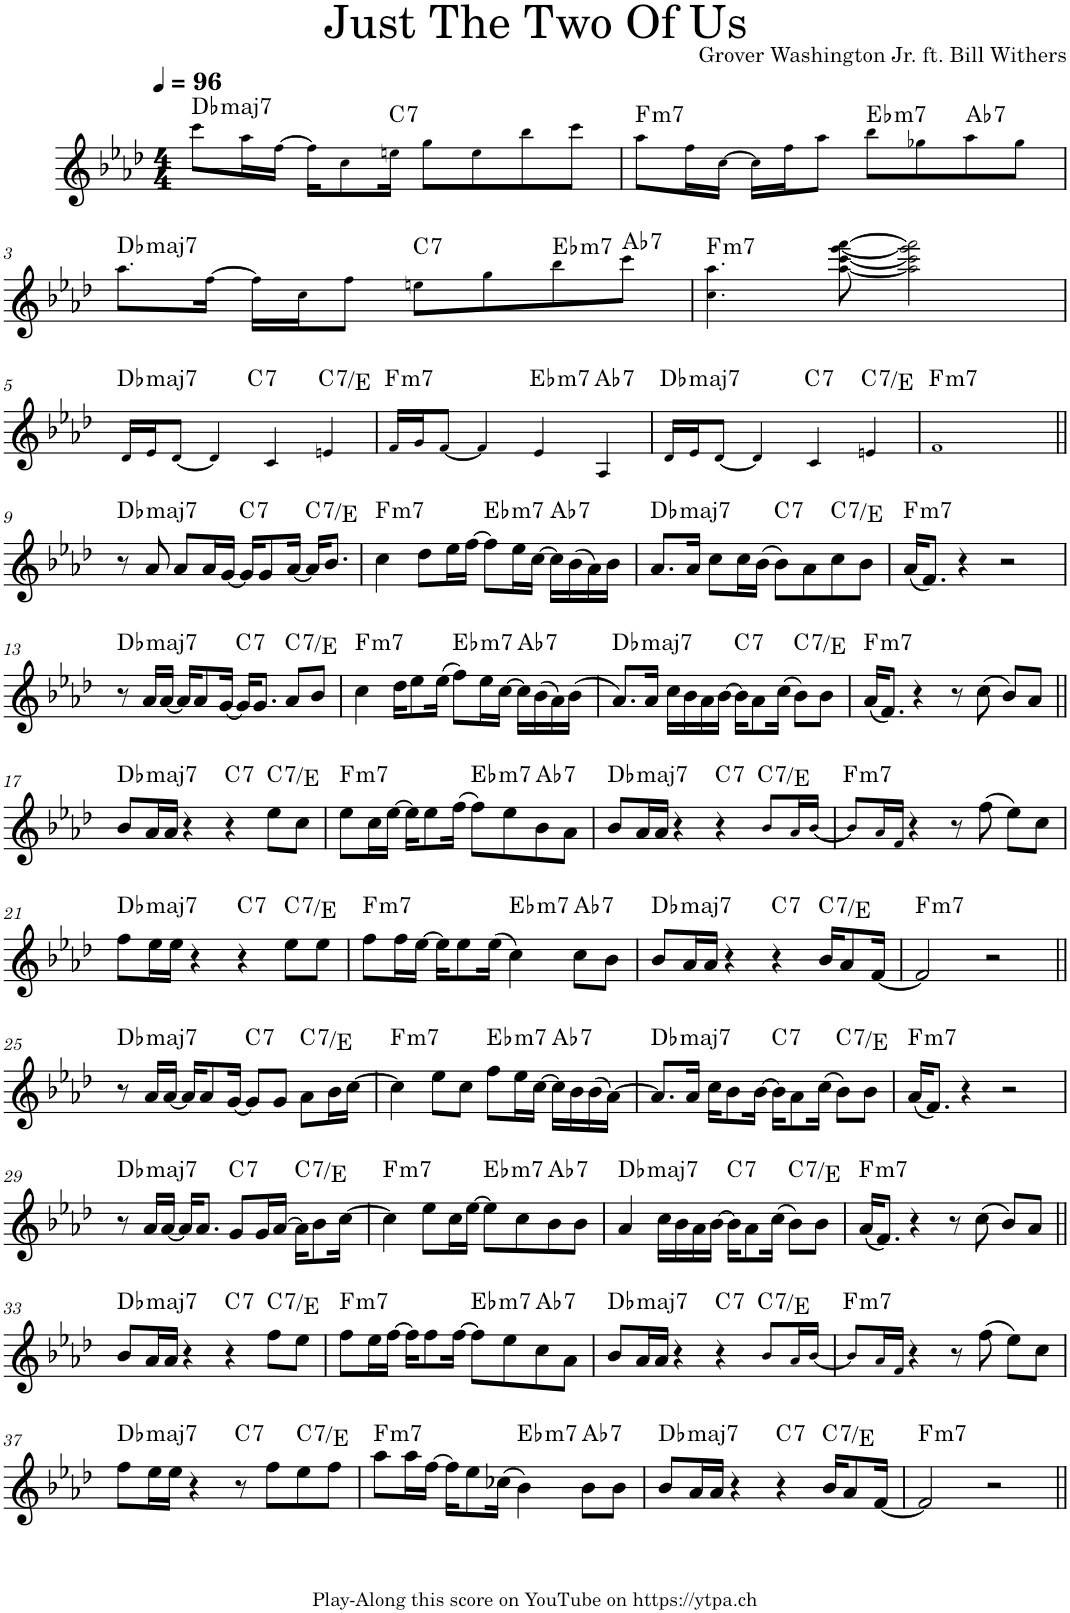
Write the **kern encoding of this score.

**kern	**harte
*part1	*part1
*staff1	*
*I"Trumpet	*
*I'Tp.	*
*clefG2	*
*k[b-e-a-d-]	*
*M4/4	*
*MM96	*
=1	=1
!	!LO:H:kt=maj7
8ccc!\L	Db:maj7
16aa-!\L	.
[16ff!\JJ	.
16ff!\KL]	.
8cc!\	.
!	!LO:H:kt=7
16een!\Jk	C:7
8gg!\L	.
8ee!\	.
8bb-!\	.
8ccc!\J	.
=2	=2
!	!LO:H:kt=m7
8aa-!\L	F:min7
16ff!\L	.
[16cc!\JJ	.
16cc!\LL]	.
16ff!\J	.
8aa-!\J	.
!	!LO:H:kt=m7
8bb-!\L	Eb:min7
8gg-X!\	.
!	!LO:H:kt=7
8aa-!\	Ab:7
8gg-!\J	.
!!LO:LB:g=z
=3	=3
!	!LO:H:kt=maj7
8.aa-!\L	Db:maj7
[16ff!\Jk	.
16ff!\LL]	.
16cc!\J	.
8ff!\J	.
!	!LO:H:kt=7
8een!\L	C:7
8gg!\	.
!	!LO:H:kt=m7
8bb-!\	Eb:min7
!	!LO:H:kt=7
8ccc!\J	Ab:7
=4	=4
!	!LO:H:kt=m7
4.cc!\ 4.aa-!\	F:min7
[8aa-!\ [8ccc!\ [8eee-!\ [8fff!\	.
2aa-!\] 2ccc!\] 2eee-!\] 2fff!\]	.
!!LO:LB:g=z
=5	=5
!	!LO:H:kt=maj7
*^	*
16d-!/LL	4..ryy	Db:maj7
16e-!/J	.	.
[8d-!/J	.	.
4d-!/]	.	.
!	!	!LO:H:kt=7
.	2ryy	C:7
4c!/	.	.
!	!	!LO:H:kt=7
4en!/	.	C:7/3
.	16ryy	.
=6	=6	=6
!	!	!LO:H:kt=m7
*v	*v	*
16f!/LL	F:min7
16g!/J	.
[8f!/J	.
4f!/]	.
!	!LO:H:kt=m7
4e-!/	Eb:min7
!	!LO:H:kt=7
4A-!/	Ab:7
=7	=7
!	!LO:H:kt=maj7
16d-!/LL	Db:maj7
16e-!/J	.
[8d-!/J	.
4d-!/]	.
!	!LO:H:kt=7
4c!/	C:7
!	!LO:H:kt=7
4en!/	C:7/3
=8	=8
!	!LO:H:kt=m7
1f!	F:min7
!!LO:LB:g=z
=9||	=9||
!	!LO:H:kt=maj7
8r	Db:maj7
8a-/	.
8a-/L	.
16a-/L	.
[16g/JJ	.
!	!LO:H:kt=7
16g/KL]	C:7
8g/	.
[16a-/Jk	.
!	!LO:H:kt=7
16a-/KL]	C:7/3
8.b-/J	.
=10	=10
!	!LO:H:kt=m7
4cc\	F:min7
8dd-\L	.
16ee-\L	.
[16ff\JJ	.
!	!LO:H:kt=m7
8ff\L]	Eb:min7
16ee-\L	.
[16cc\JJ	.
!	!LO:H:kt=7
16cc\LL]	Ab:7
(16b-\	.
16a-\)	.
16b-\JJ	.
=11	=11
!	!LO:H:kt=maj7
8.a-/L	Db:maj7
16a-/Jk	.
8cc\L	.
16cc\L	.
(16b-\JJ	.
!	!LO:H:kt=7
8b-\L)	C:7
8a-\	.
!	!LO:H:kt=7
8cc\	C:7/3
8b-\J	.
=12	=12
!	!LO:H:kt=m7
(16a-/KL	F:min7
8.f/J)	.
4r	.
2r	.
!!LO:LB:g=z
=13	=13
!	!LO:H:kt=maj7
8r	Db:maj7
16a-/LL	.
[16a-/JJ	.
16a-/KL]	.
8a-/	.
[16g/Jk	.
!	!LO:H:kt=7
16g/KL]	C:7
8.g/J	.
!	!LO:H:kt=7
8a-/L	C:7/3
8b-/J	.
=14	=14
!	!LO:H:kt=m7
4cc\	F:min7
16dd-\KL	.
8ee-\	.
(16ee-\Jk	.
!	!LO:H:kt=m7
8ff\L)	Eb:min7
16ee-\L	.
[16cc\JJ	.
!	!LO:H:kt=7
16cc\LL]	Ab:7
(16b-\	.
16a-\)	.
(16b-\JJ	.
=15	=15
!	!LO:H:kt=maj7
8.a-/L)	Db:maj7
16a-/Jk	.
16cc\LL	.
16b-\	.
16a-\	.
[16b-\JJ	.
!	!LO:H:kt=7
16b-\KL]	C:7
8a-\	.
(16cc\Jk	.
!	!LO:H:kt=7
8b-\L)	C:7/3
8b-\J	.
=16	=16
!	!LO:H:kt=m7
(16a-/KL	F:min7
8.f/J)	.
4r	.
8r	.
(8cc\	.
8b-/L)	.
8a-/J	.
!!LO:LB:g=z
=17||	=17||
!	!LO:H:kt=maj7
8b-/L	Db:maj7
16a-/L	.
16a-/JJ	.
4r	.
!	!LO:H:kt=7
4r	C:7
!	!LO:H:kt=7
8ee-\L	C:7/3
8cc\J	.
=18	=18
!	!LO:H:kt=m7
8ee-\L	F:min7
16cc\L	.
[16ee-\JJ	.
16ee-\KL]	.
8ee-\	.
(16ff\Jk	.
!	!LO:H:kt=m7
8ff\L)	Eb:min7
8ee-\	.
!	!LO:H:kt=7
8b-\	Ab:7
8a-\J	.
=19	=19
!	!LO:H:kt=maj7
8b-/L	Db:maj7
16a-/L	.
16a-/JJ	.
4r	.
!	!LO:H:kt=7
4r	C:7
!	!LO:H:kt=7
8b-!/L	C:7/3
16a-!/L	.
[16b-!/JJ	.
=20	=20
!	!LO:H:kt=m7
8b-!/L]	F:min7
16a-!/L	.
16f!/JJ	.
4r	.
8r	.
(8ff\	.
8ee-\L)	.
8cc\J	.
!!LO:LB:g=z
=21	=21
!	!LO:H:kt=maj7
8ff\L	Db:maj7
16ee-\L	.
16ee-\JJ	.
4r	.
!	!LO:H:kt=7
4r	C:7
!	!LO:H:kt=7
8ee-\L	C:7/3
8ee-\J	.
=22	=22
!	!LO:H:kt=m7
8ff\L	F:min7
16ff\L	.
[16ee-\JJ	.
16ee-\KL]	.
8ee-\	.
(16ee-\Jk	.
!	!LO:H:kt=m7
4cc\)	Eb:min7
!	!LO:H:kt=7
8cc\L	Ab:7
8b-\J	.
=23	=23
!	!LO:H:kt=maj7
8b-/L	Db:maj7
16a-/L	.
16a-/JJ	.
4r	.
!	!LO:H:kt=7
4r	C:7
!	!LO:H:kt=7
16b-/KL	C:7/3
8a-/	.
[16f/Jk	.
=24	=24
!	!LO:H:kt=m7
2f/]	F:min7
2r	.
!!LO:LB:g=z
=25||	=25||
!	!LO:H:kt=maj7
8r	Db:maj7
16a-/LL	.
[16a-/JJ	.
16a-/KL]	.
8a-/	.
[16g/Jk	.
!	!LO:H:kt=7
8g/L]	C:7
8g/J	.
!	!LO:H:kt=7
8a-\L	C:7/3
16b-\L	.
[16cc\JJ	.
=26	=26
!	!LO:H:kt=m7
4cc\]	F:min7
8ee-\L	.
8cc\J	.
!	!LO:H:kt=m7
8ff\L	Eb:min7
16ee-\L	.
[16cc\JJ	.
!	!LO:H:kt=7
16cc\LL]	Ab:7
16b-\	.
(16b-\	.
[16a-\JJ)	.
=27	=27
!	!LO:H:kt=maj7
8.a-/L]	Db:maj7
16a-/Jk	.
16cc\KL	.
8b-\	.
[16b-\Jk	.
!	!LO:H:kt=7
16b-\KL]	C:7
8a-\	.
(16cc\Jk	.
!	!LO:H:kt=7
8b-\L)	C:7/3
8b-\J	.
=28	=28
!	!LO:H:kt=m7
(16a-/KL	F:min7
8.f/J)	.
4r	.
2r	.
!!LO:LB:g=z
=29	=29
!	!LO:H:kt=maj7
8r	Db:maj7
16a-/LL	.
[16a-/JJ	.
16a-/KL]	.
8.a-/J	.
!	!LO:H:kt=7
8g/L	C:7
16g/L	.
[16a-/JJ	.
!	!LO:H:kt=7
16a-\KL]	C:7/3
8b-\	.
[16cc\Jk	.
=30	=30
!	!LO:H:kt=m7
4cc\]	F:min7
8ee-\L	.
16cc\L	.
[16ee-\JJ	.
!	!LO:H:kt=m7
8ee-\L]	Eb:min7
8cc\	.
!	!LO:H:kt=7
8b-\	Ab:7
8b-\J	.
=31	=31
!	!LO:H:kt=maj7
4a-/	Db:maj7
16cc\LL	.
16b-\	.
16a-\	.
[16b-\JJ	.
!	!LO:H:kt=7
16b-\KL]	C:7
8a-\	.
(16cc\Jk	.
!	!LO:H:kt=7
8b-\L)	C:7/3
8b-\J	.
=32	=32
!	!LO:H:kt=m7
(16a-/KL	F:min7
8.f/J)	.
4r	.
8r	.
(8cc\	.
8b-/L)	.
8a-/J	.
!!LO:LB:g=z
=33||	=33||
!	!LO:H:kt=maj7
8b-/L	Db:maj7
16a-/L	.
16a-/JJ	.
4r	.
!	!LO:H:kt=7
4r	C:7
!	!LO:H:kt=7
8ff\L	C:7/3
8ee-\J	.
=34	=34
!	!LO:H:kt=m7
8ff\L	F:min7
16ee-\L	.
[16ff\JJ	.
16ff\KL]	.
8ff\	.
[16ff\Jk	.
!	!LO:H:kt=m7
8ff\L]	Eb:min7
8ee-\	.
!	!LO:H:kt=7
8cc\	Ab:7
8a-\J	.
=35	=35
!	!LO:H:kt=maj7
8b-/L	Db:maj7
16a-/L	.
16a-/JJ	.
4r	.
!	!LO:H:kt=7
4r	C:7
!	!LO:H:kt=7
8b-!/L	C:7/3
16a-!/L	.
[16b-!/JJ	.
=36	=36
!	!LO:H:kt=m7
8b-!/L]	F:min7
16a-!/L	.
16f!/JJ	.
4r	.
8r	.
(8ff\	.
8ee-\L)	.
8cc\J	.
!!LO:LB:g=z
=37	=37
!	!LO:H:kt=maj7
8ff\L	Db:maj7
16ee-\L	.
16ee-\JJ	.
4r	.
!	!LO:H:kt=7
8r	C:7
8ff\L	.
!	!LO:H:kt=7
8ee-\	C:7/3
8ff\J	.
=38	=38
!	!LO:H:kt=m7
8aa-\L	F:min7
16aa-\L	.
[16ff\JJ	.
16ff\KL]	.
8ee-\	.
(16cc-X\Jk	.
!	!LO:H:kt=m7
4b-\)	Eb:min7
!	!LO:H:kt=7
8b-\L	Ab:7
8b-\J	.
=39	=39
!	!LO:H:kt=maj7
8b-/L	Db:maj7
16a-/L	.
16a-/JJ	.
4r	.
!	!LO:H:kt=7
4r	C:7
!	!LO:H:kt=7
16b-/KL	C:7/3
8a-/	.
[16f/Jk	.
=40	=40
!	!LO:H:kt=m7
2f/]	F:min7
2r	.
=||	=||
*-	*-
